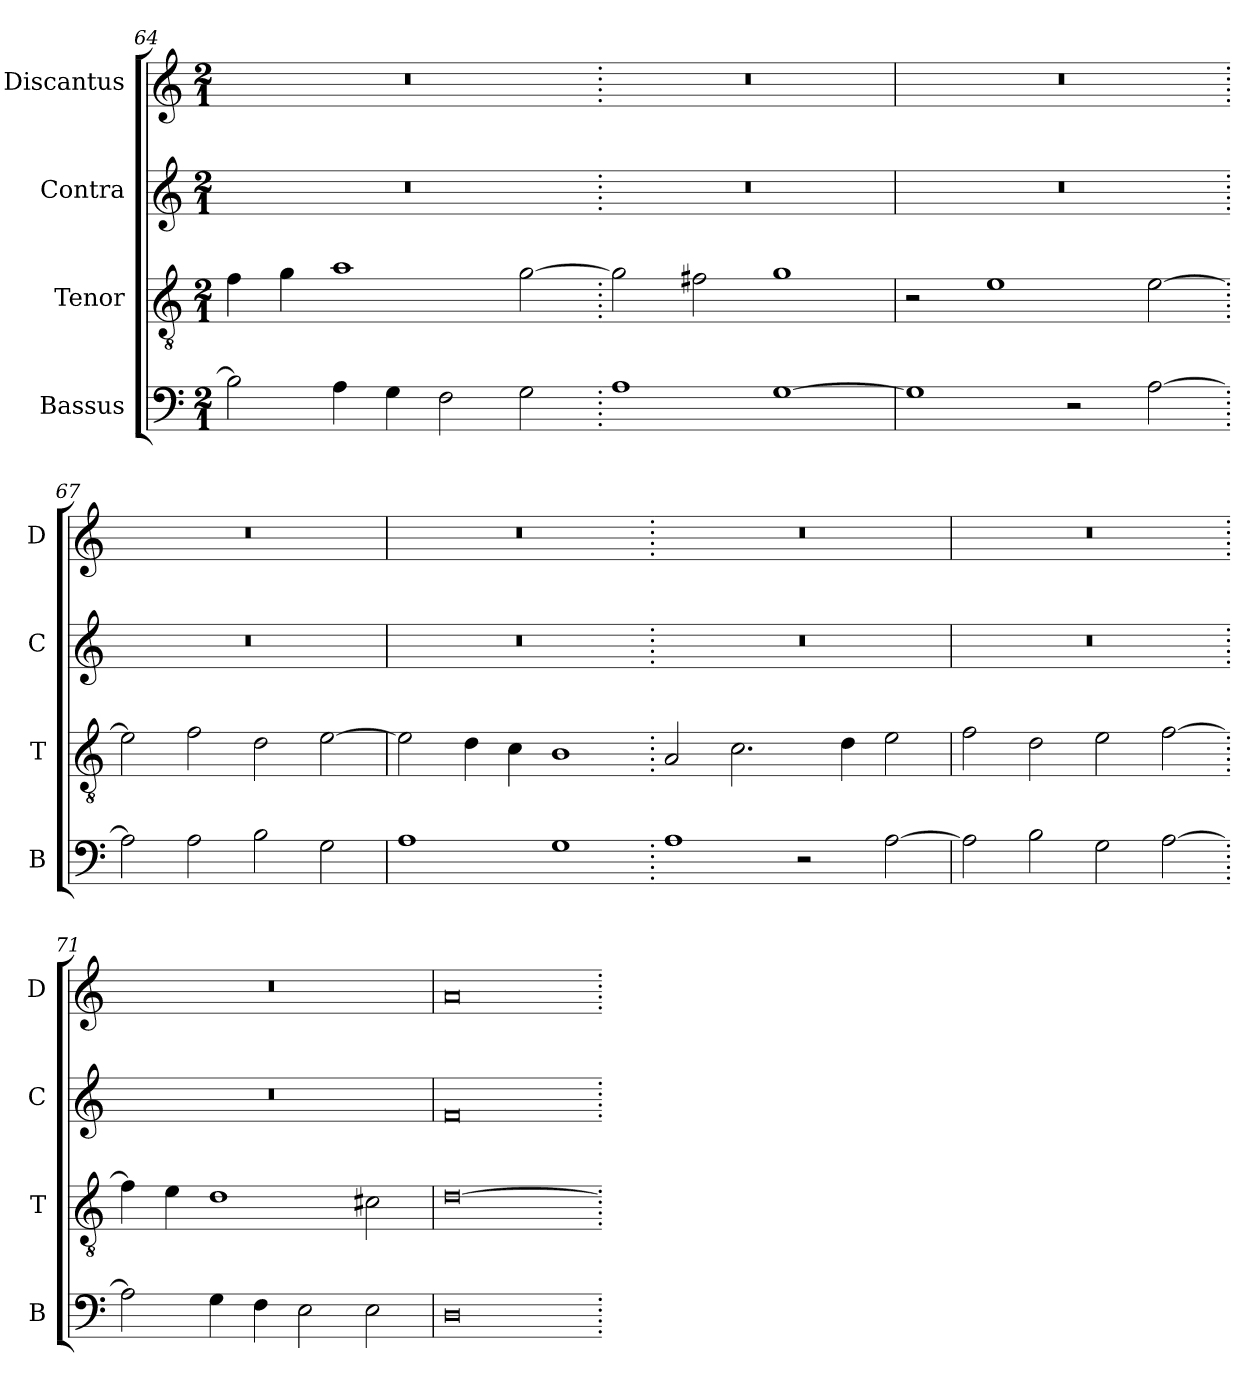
**kern	**kern	**kern	**kern
*part4	*part3	*part2	*part1
*staff4	*staff3	*staff2	*staff1
*I"Bassus	*I"Tenor	*I"Contra	*I"Discantus
*I'B	*I'T	*I'C	*I'D
*clefF4	*clefGv2	*clefG2	*clefG2
*k[]	*k[]	*k[]	*k[]
*M2/1	*M2/1	*M2/1	*M2/1
=64	=64	=64	=64
2B-\]	4f\	0r	0r
.	4g\	.	.
4A\	1a	.	.
4G\	.	.	.
2F\	.	.	.
2G\	[2g\	.	.
=65.	=65.	=65.	=65.
1A	2g\]	0r	0r
.	2f#X\	.	.
[1G	1g	.	.
=66	=66	=66	=66
1G]	2r	0r	0r
.	1e	.	.
2r	.	.	.
[2A\	[2e\	.	.
=67.	=67.	=67.	=67.
2A\]	2e\]	0r	0r
2A\	2f\	.	.
2B\	2d\	.	.
2G\	[2e\	.	.
=68	=68	=68	=68
1A	2e\]	0r	0r
.	4d\	.	.
.	4c\	.	.
1G	1B	.	.
=69.	=69.	=69.	=69.
1A	2A/	0r	0r
.	2.c\	.	.
2r	.	.	.
.	4d\	.	.
[2A\	2e\	.	.
=70	=70	=70	=70
2A\]	2f\	0r	0r
2B\	2d\	.	.
2G\	2e\	.	.
[2A\	[2f\	.	.
=71.	=71.	=71.	=71.
2A\]	4f\]	0r	0r
.	4e\	.	.
4G\	1d	.	.
4F\	.	.	.
2E\	.	.	.
2E\	2c#X\	.	.
=72	=72	=72	=72
0D	[0d	0f	0a
=.	=.	=.	=.
*-	*-	*-	*-
